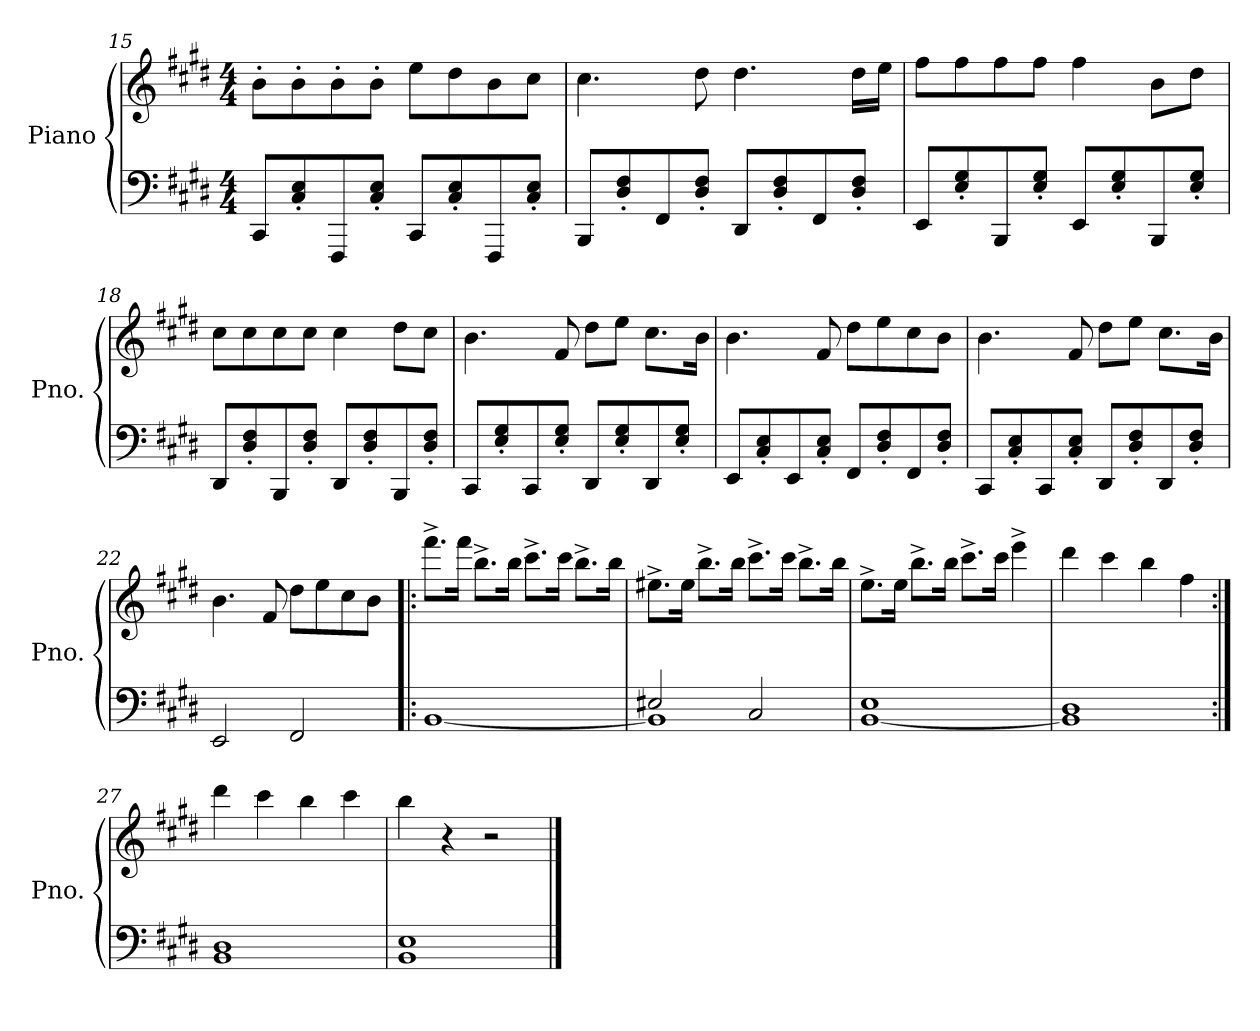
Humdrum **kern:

**kern	**kern	**dynam
*part1	*part1	*part1
*staff2	*staff1	*staff1/2
*I"Piano	*	*
*I'Pno.	*	*
!!LO:LB:g=z
*clefF4	*clefG2	*
*k[f#c#g#d#]	*k[f#c#g#d#]	*
*M4/4	*M4/4	*
=15	=15	=15
8CC#/L	8b'\L	.
8C#/' 8E/'	8b'\	.
8FFF#/	8b'\	.
8C#/' 8E/'J	8b'\J	.
8CC#/L	8ee\L	.
8C#/' 8E/'	8dd#\	.
8FFF#/	8b\	.
8C#/' 8E/'J	8cc#\J	.
=16	=16	=16
8BBB/L	4.cc#\	.
8D#/' 8F#/'	.	.
8FF#/	.	.
8D#/' 8F#/'J	8dd#\	.
8DD#/L	4.dd#\	.
8D#/' 8F#/'	.	.
8FF#/	.	.
8D#/' 8F#/'J	16dd#\LL	.
.	16ee\JJ	.
=17	=17	=17
8EE/L	8ff#\L	.
8E/' 8G#/'	8ff#\	.
8BBB/	8ff#\	.
8E/' 8G#/'J	8ff#\J	.
8EE/L	4ff#\	.
8E/' 8G#/'	.	.
8BBB/	8b\L	.
8E/' 8G#/'J	8dd#\J	.
=18	=18	=18
8DD#/L	8cc#\L	.
8D#/' 8F#/'	8cc#\	.
8BBB/	8cc#\	.
8D#/' 8F#/'J	8cc#\J	.
8DD#/L	4cc#\	.
8D#/' 8F#/'	.	.
8BBB/	8dd#\L	.
8D#/' 8F#/'J	8cc#\J	.
=19	=19	=19
8CC#/L	4.b\	.
8E/' 8G#/'	.	.
8CC#/	.	.
8E/' 8G#/'J	8f#/	.
8DD#/L	8dd#\L	.
8E/' 8G#/'	8ee\J	.
8DD#/	8.cc#\L	.
8E/' 8G#/'J	.	.
.	16b\Jk	.
!!LO:LB:g=z
=20	=20	=20
8EE/L	4.b\	.
8C#/' 8E/'	.	.
8EE/	.	.
8C#/' 8E/'J	8f#/	.
8FF#/L	8dd#\L	.
8D#/' 8F#/'	8ee\	.
8FF#/	8cc#\	.
8D#/' 8F#/'J	8b\J	.
=21	=21	=21
8CC#/L	4.b\	.
8C#/' 8E/'	.	.
8CC#/	.	.
8C#/' 8E/'J	8f#/	.
8DD#/L	8dd#\L	.
8D#/' 8F#/'	8ee\J	.
8DD#/	8.cc#\L	.
8D#/' 8F#/'J	.	.
.	16b\Jk	.
=22	=22	=22
2EE/	4.b\	.
.	8f#/	.
2FF#/	8dd#\L	.
.	8ee\	.
.	8cc#\	.
.	8b\J	.
=23!|:	=23!|:	=23!|:
!	!	!LO:DY:b=2
!	!	!LO:DY:n=1:b
[1BB	8.fff#^\L	p ff
.	16fff#\Jk	.
.	8.bb^\L	.
.	16bb\Jk	.
.	8.ccc#^\L	.
.	16ccc#\Jk	.
.	8.bb^\L	.
.	16bb\Jk	.
!!LO:PB:g=z
=24	=24	=24
*^	*	*
1BB]	2E#X/	8.ee#X^\L	.
.	.	16ee#\Jk	.
.	.	8.bb^\L	.
.	.	16bb\Jk	.
.	2C#/	8.ccc#^\L	.
.	.	16ccc#\Jk	.
.	.	8.bb^\L	.
.	.	16bb\Jk	.
*v	*v	*	*
=25	=25	=25
[1BB 1E	8.ee^\L	.
.	16ee\Jk	.
.	8.bb^\L	.
.	16bb\Jk	.
.	8.ccc#^\L	.
.	16ccc#\Jk	.
.	4eee^\	.
=26	=26	=26
1BB] 1D#	4ddd#\	.
.	4ccc#\	.
.	4bb\	.
.	4ff#\	.
=27:|!	=27:|!	=27:|!
1BB 1D#	4ddd#\	.
.	4ccc#\	.
.	4bb\	.
.	4ccc#\	.
=28	=28	=28
1BB 1E	4bb\	.
.	4r	.
.	2r	.
==	==	==
*-	*-	*-
